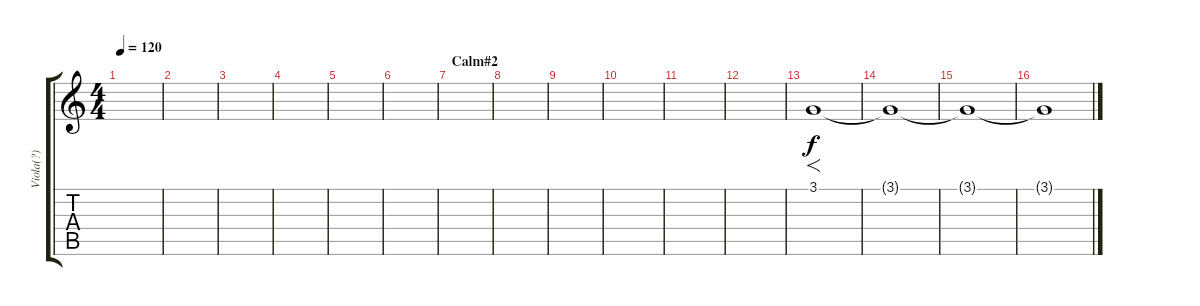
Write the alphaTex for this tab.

\track ("Viola(?)" "Viola(?)") {instrument viola}
\staff {score tabs}
\tuning (E4 B3 G3 D3 A2 E2) {hide}
\ts (4 4)
\tempo 120
\clef g2
\ks c
|
|
|
|
|
|
\section ("" "Calm#2")
|
|
|
|
|
|
3.1.1{f} |
3.1{t}.1 |
3.1{t}.1 |
3.1{t}.1
